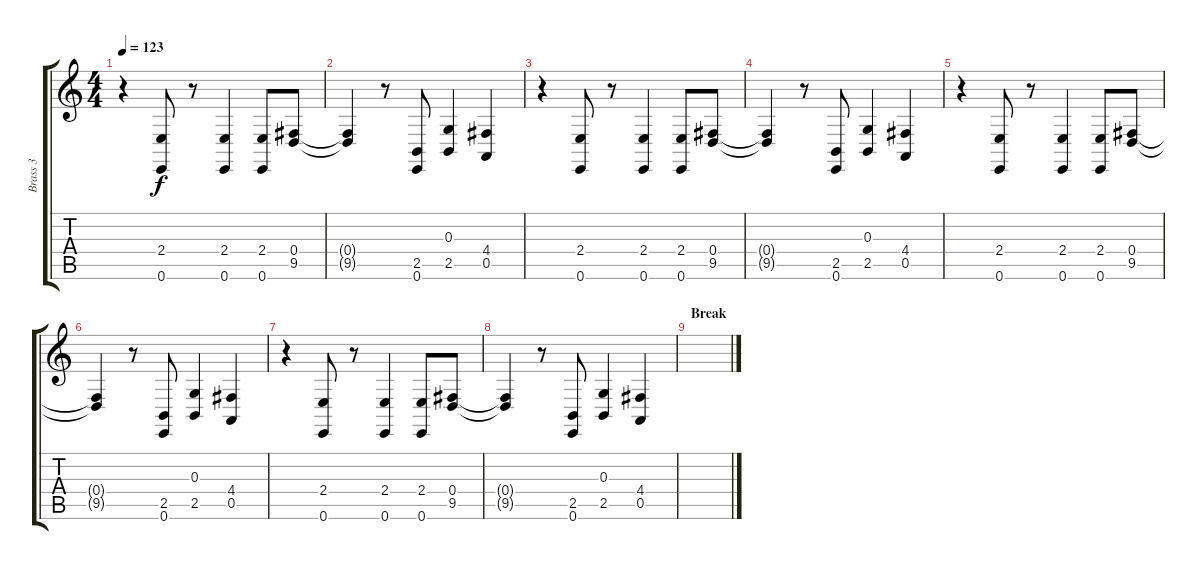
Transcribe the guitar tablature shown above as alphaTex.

\track ("Brass 3" "Brass 3") {instrument trombone}
\staff {score tabs}
\tuning (E4 B3 G3 D3 A2 E2) {hide}
\ts (4 4)
\tempo 123
\clef g2
\ks c
r.4{dy f} (2.4 0.6).8 r.8 (2.4 0.6).4 (2.4 0.6).8 (0.4 9.5).8 |
(0.4{t} 9.5{t}).4 r.8 (2.5 0.6).8 (0.3 2.5).4 (4.4 0.5).4 |
r.4 (2.4 0.6).8 r.8 (2.4 0.6).4 (2.4 0.6).8 (0.4 9.5).8 |
(0.4{t} 9.5{t}).4 r.8 (2.5 0.6).8 (0.3 2.5).4 (4.4 0.5).4 |
r.4 (2.4 0.6).8 r.8 (2.4 0.6).4 (2.4 0.6).8 (0.4 9.5).8 |
(0.4{t} 9.5{t}).4 r.8 (2.5 0.6).8 (0.3 2.5).4 (4.4 0.5).4 |
r.4 (2.4 0.6).8 r.8 (2.4 0.6).4 (2.4 0.6).8 (0.4 9.5).8 |
(0.4{t} 9.5{t}).4 r.8 (2.5 0.6).8 (0.3 2.5).4 (4.4 0.5).4 |
\section ("" "Break")
